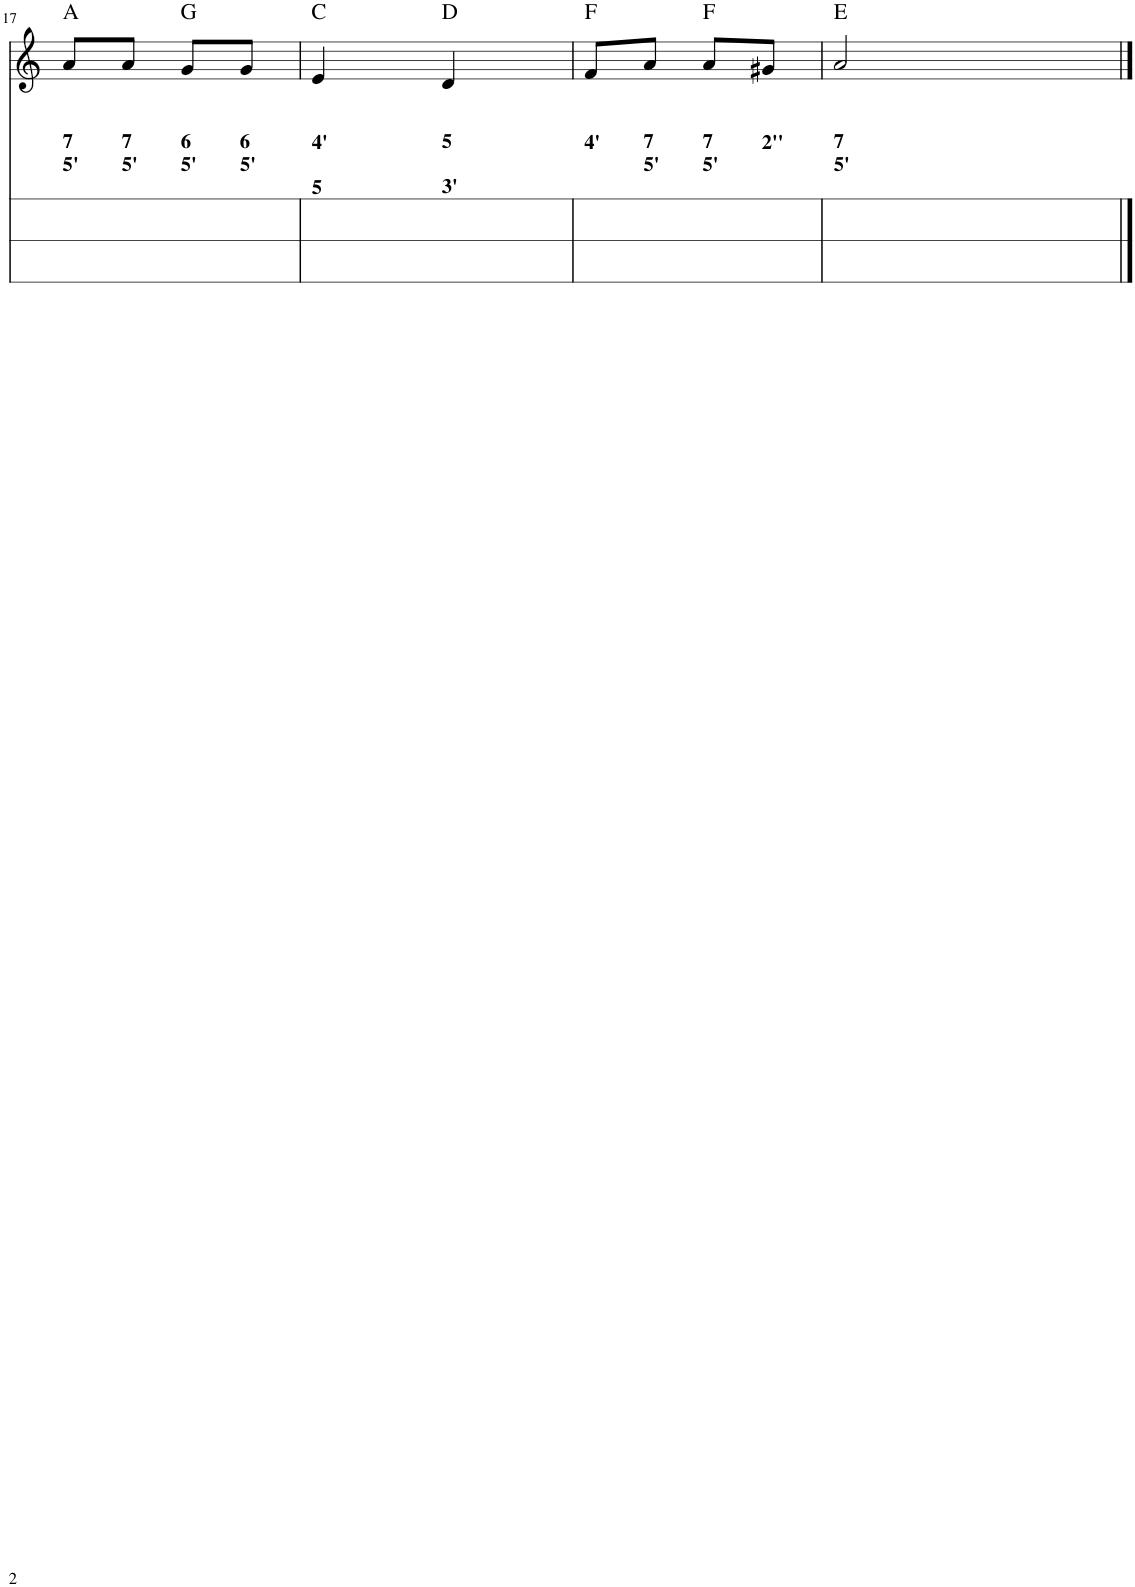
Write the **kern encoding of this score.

**kern	**kern	**harte
*part2	*part1	*part1
*staff2	*staff1	*
*I"Guitare classique [Tablature]	*I"Accordéon	*
*	*I'Acc	*
!!LO:PB:g=z
*	*clefG2	*
*k[]	*k[]	*
*M2/4	*M2/4	*
=17	=17	=17
!	!LO:TX:b:t=7	!
!	!LO:TX:b:t=5'	!
2r	8a/L	A:maj
!	!LO:TX:b:t=7	!
!	!LO:TX:b:t=5'	!
.	8a/J	.
!	!LO:TX:b:t=6	!
!	!LO:TX:b:t=5'	!
.	8g/L	G:maj
!	!LO:TX:b:t=6	!
!	!LO:TX:b:t=5'	!
.	8g/J	.
=18	=18	=18
!	!LO:TX:b:t=4'	!
!	!LO:TX:b:t=5	!
2r	4e/	C:maj
!	!LO:TX:b:t=5	!
!	!LO:TX:b:t=3'	!
.	4d/	D:maj
=19	=19	=19
!	!LO:TX:b:t=4'	!
2r	8f/L	F:maj
!	!LO:TX:b:t=7	!
!	!LO:TX:b:t=5'	!
.	8a/J	.
!	!LO:TX:b:t=7	!
!	!LO:TX:b:t=5'	!
.	8a/L	F:maj
!	!LO:TX:b:t=2''	!
.	8g#X/J	.
=20	=20	=20
!	!LO:TX:b:t=7	!
!	!LO:TX:b:t=5'	!
2r	2a/	E:maj
==	==	==
*-	*-	*-
